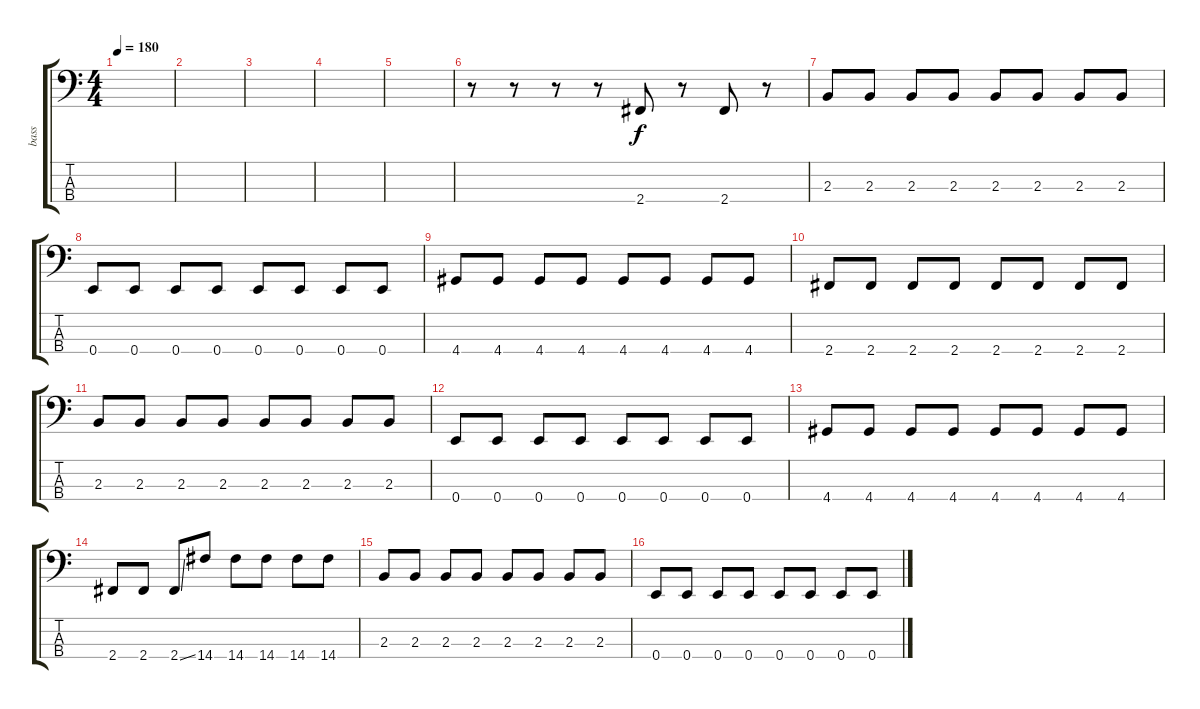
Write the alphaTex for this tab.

\track ("bass" "bass") {instrument electricbasspick}
\staff {score tabs}
\tuning (G2 D2 A1 E1) {hide}
\ts (4 4)
\tempo 180
\clef f4
\ks c
|
|
|
|
|
r.8 r.8 r.8 r.8 2.4.8 r.8 2.4.8 r.8 |
2.3.8 2.3.8 2.3.8 2.3.8 2.3.8 2.3.8 2.3.8 2.3.8 |
0.4.8 0.4.8 0.4.8 0.4.8 0.4.8 0.4.8 0.4.8 0.4.8 |
4.4.8 4.4.8 4.4.8 4.4.8 4.4.8 4.4.8 4.4.8 4.4.8 |
2.4.8 2.4.8 2.4.8 2.4.8 2.4.8 2.4.8 2.4.8 2.4.8 |
2.3.8 2.3.8 2.3.8 2.3.8 2.3.8 2.3.8 2.3.8 2.3.8 |
0.4.8 0.4.8 0.4.8 0.4.8 0.4.8 0.4.8 0.4.8 0.4.8 |
4.4.8 4.4.8 4.4.8 4.4.8 4.4.8 4.4.8 4.4.8 4.4.8 |
2.4.8 2.4.8 2.4{ss}.8 14.4.8 14.4.8 14.4.8 14.4.8 14.4.8 |
2.3.8 2.3.8 2.3.8 2.3.8 2.3.8 2.3.8 2.3.8 2.3.8 |
0.4.8 0.4.8 0.4.8 0.4.8 0.4.8 0.4.8 0.4.8 0.4.8
